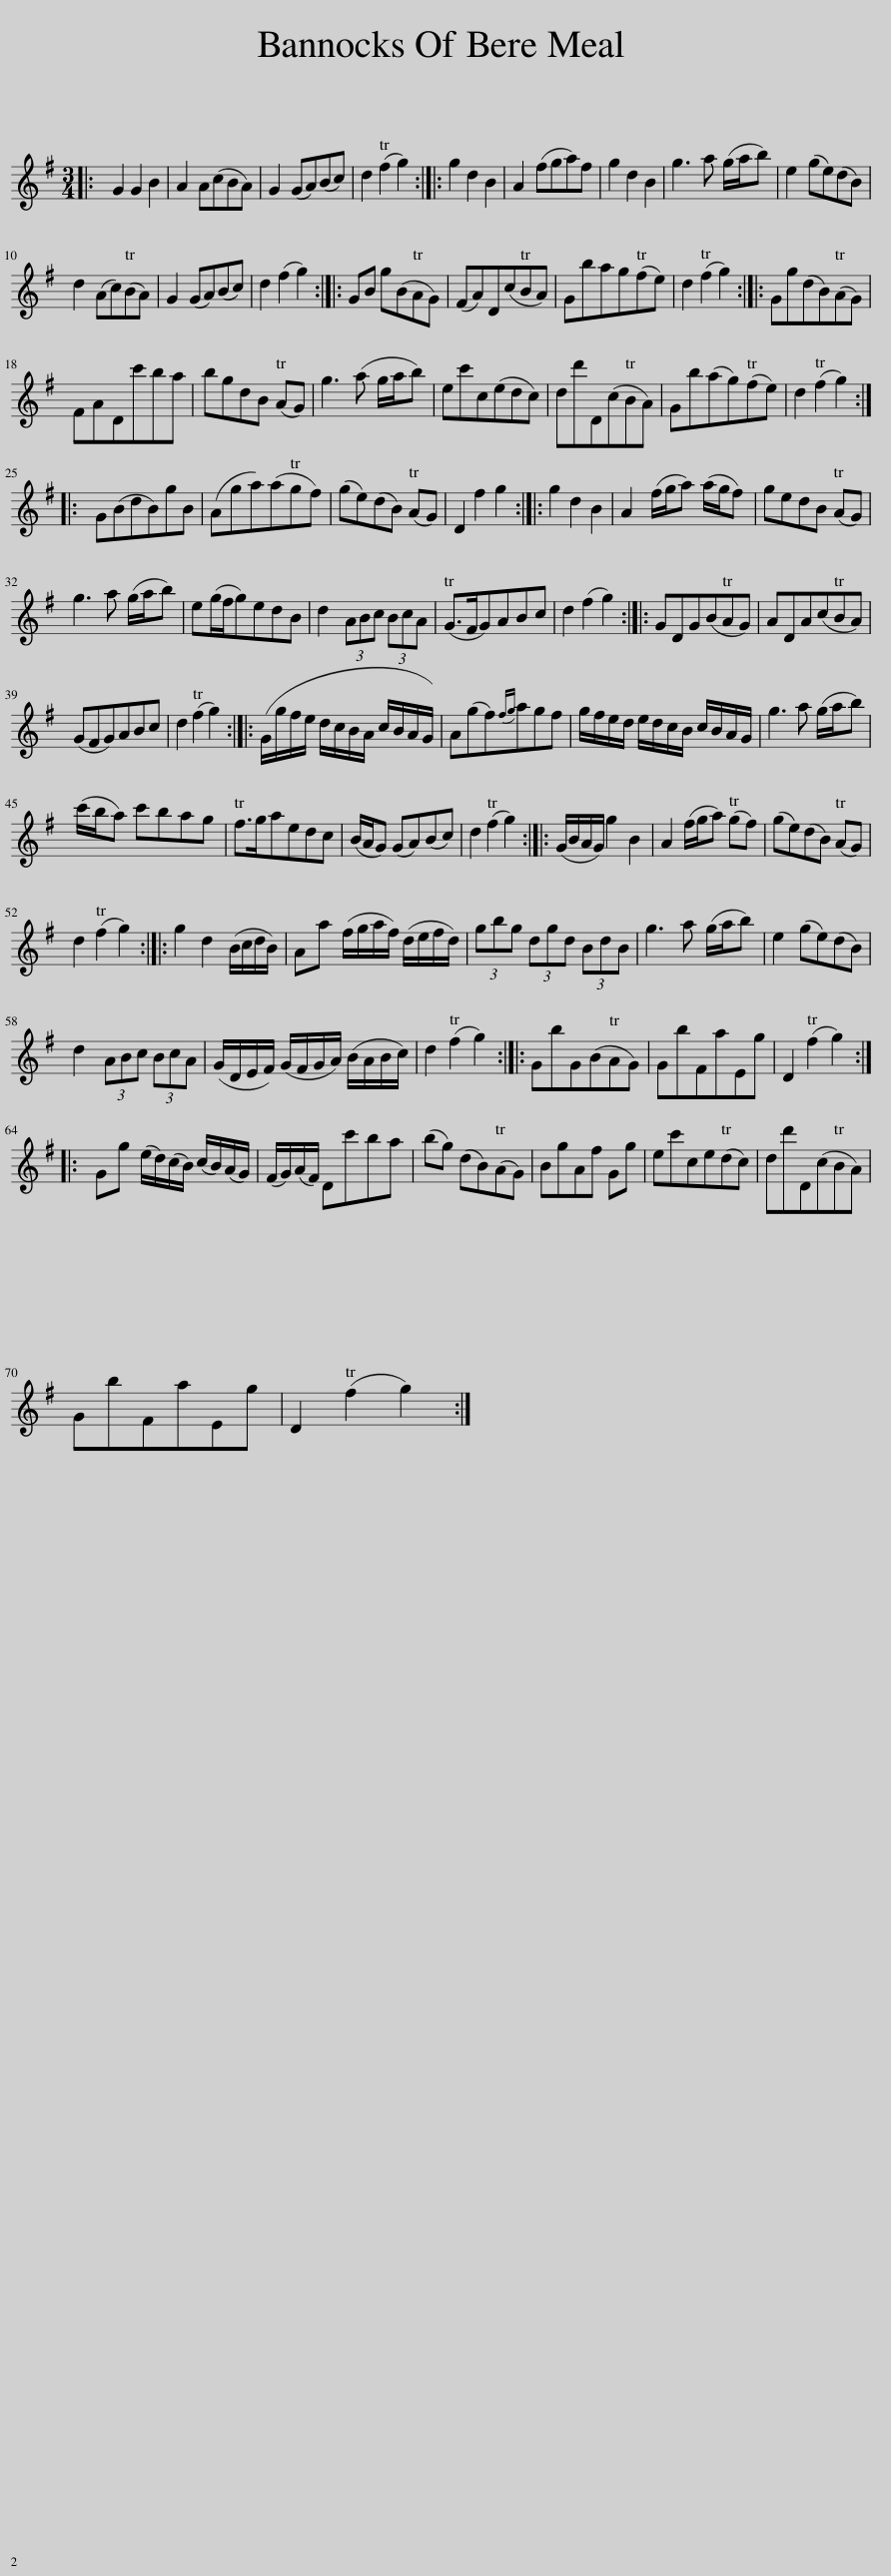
X:1
L:1/8
M:3/4
I:linebreak $
K:G
V:1 treble
V:1
|: G2 G2 B2 | A2 A(cBA) | G2 (GA)(Bc) | d2 (f2 g2) :: g2 d2 B2 | %5
 A2 (fga)f | g2 d2 B2 | g3 a (g/a/b) | e2 (ge)(dB) |$ d2 (Ac)(BA) | %10
 G2 (GA)(Bc) | d2 (f2 g2) :: GB g(BAG) | (FA)D(cBA) | Gbag(fe) | %15
 d2 (f2 g2) :: Gg(dB)(AG) |$ FADc'ba | bgdB (AG) | g3 (a g/a/b) | %20
 ec'c(edc) | dd'D(cBA) | Gb(ag)(fe) | d2 (f2 g2) ::$ G(BdB)gB | %25
 (Aga)(agf) | (ge)(dB) (AG) | D2 f2 g2 :: g2 d2 B2 | A2 (f/g/a) (a/g/f) | %30
 gedB (AG) |$ g3 a (g/a/b) | e(g/f/g)edB | d2 (3ABc (3BcA | (G>FG)ABc | %35
 d2 (f2 g2) :: GDG(BAG) | ADA(cBA) |$ (GFG)ABc | d2 (f2 g2) :: %40
 (G/g/f/e/ d/c/B/A/ c/B/A/G/) | A(gf){fg}agf | g/f/e/d/ e/d/c/B/ c/B/A/G/ | g3 a (g/a/b) |$ (c'/b/a) c'bag | %45
 f>gaedc | (B/A/G) (GA)(Bc) | d2 (f2 g2) :: (G/B/A/G/) g2 B2 | A2 (f/g/a) (gf) | %50
 (ge)(dB) (AG) |$ d2 (f2 g2) :: g2 d2 (B/c/d/B/) | Aa (f/g/a/f/) (d/e/f/d/) | (3gbg (3dgd (3BdB | %55
 g3 a (g/a/b) | e2 (ge)(dB) |$ d2 (3ABc (3BcA | (G/D/E/F/) (G/F/G/A/) (B/A/B/c/) | d2 (f2 g2) :: %60
 GbG(BAG) | GbFaEg | D2 (f2 g2) ::$ Gg (e/d/)(c/B/) (c/B/)(A/G/) | (F/G/)(A/F/) Dc'ba | %65
 (bg) (dB)(AG) | BgAf Gg | ec'ce(dc) | dd'D(cBA) |$ GbFaEg | %70
 D2 (f2 g2) :| %71
